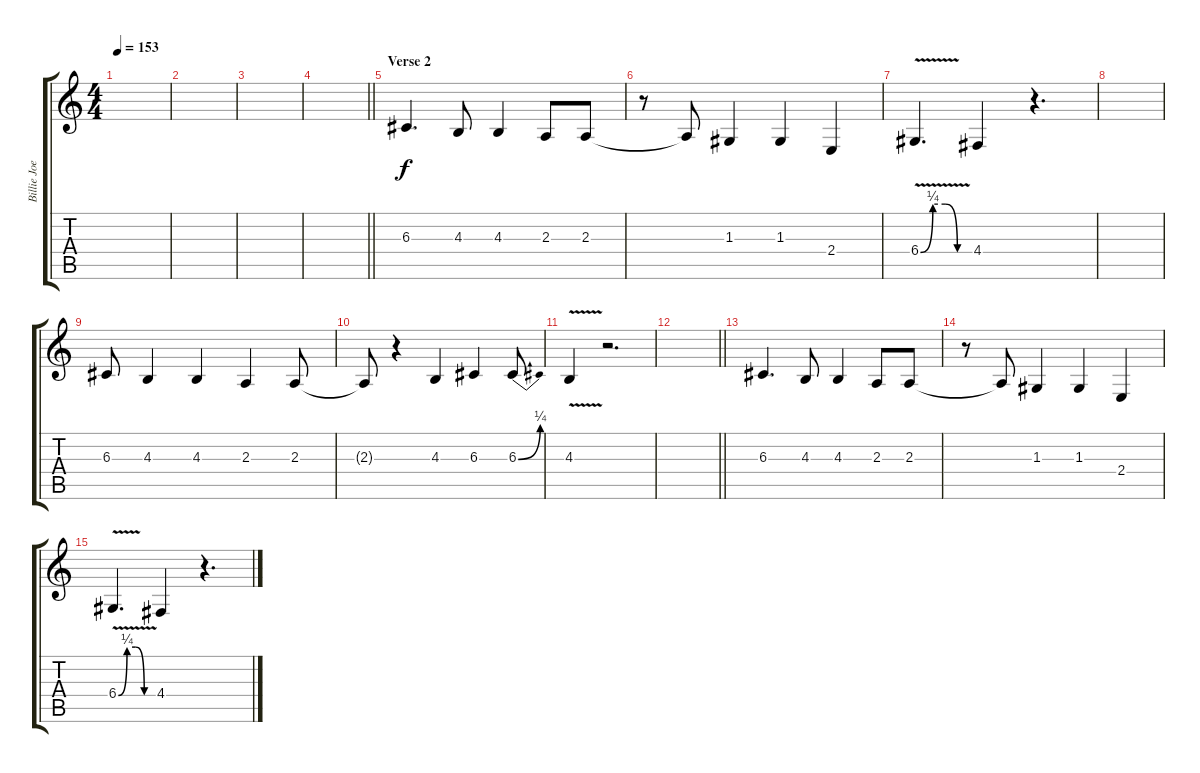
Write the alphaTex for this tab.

\track ("Billie Joe Armstrong (Voice)" "Billie Joe") {instrument lead6voice}
\staff {score tabs}
\tuning (E4 B3 G3 D3 A2 E2) {hide}
\ts (4 4)
\tempo 153
\clef g2
\ks c
|
|
|
\barLineRight lightlight
|
\section ("" "Verse 2")
6.3.4{d} 4.3.8 4.3.4 2.3.8 2.3.8 |
r.8 2.3{t}.8 1.3.4 1.3.4 2.4.4 |
6.4{be (custom 0 0 15 1 30 1 45 0 60 0) v}.4{d} 4.4.4 r.4{d} |
|
6.3.8 4.3.4 4.3.4 2.3.4 2.3.8 |
2.3{t}.8 r.4 4.3.4 6.3.4 6.3{be (bend 0 0 60 1)}.8 |
4.3{v}.4 r.2{d} |
\barLineRight lightlight
|
6.3.4{d} 4.3.8 4.3.4 2.3.8 2.3.8 |
r.8 2.3{t}.8 1.3.4 1.3.4 2.4.4 |
6.4{be (custom 0 0 15 1 30 1 45 0 60 0) v}.4{d} 4.4.4 r.4{d}
